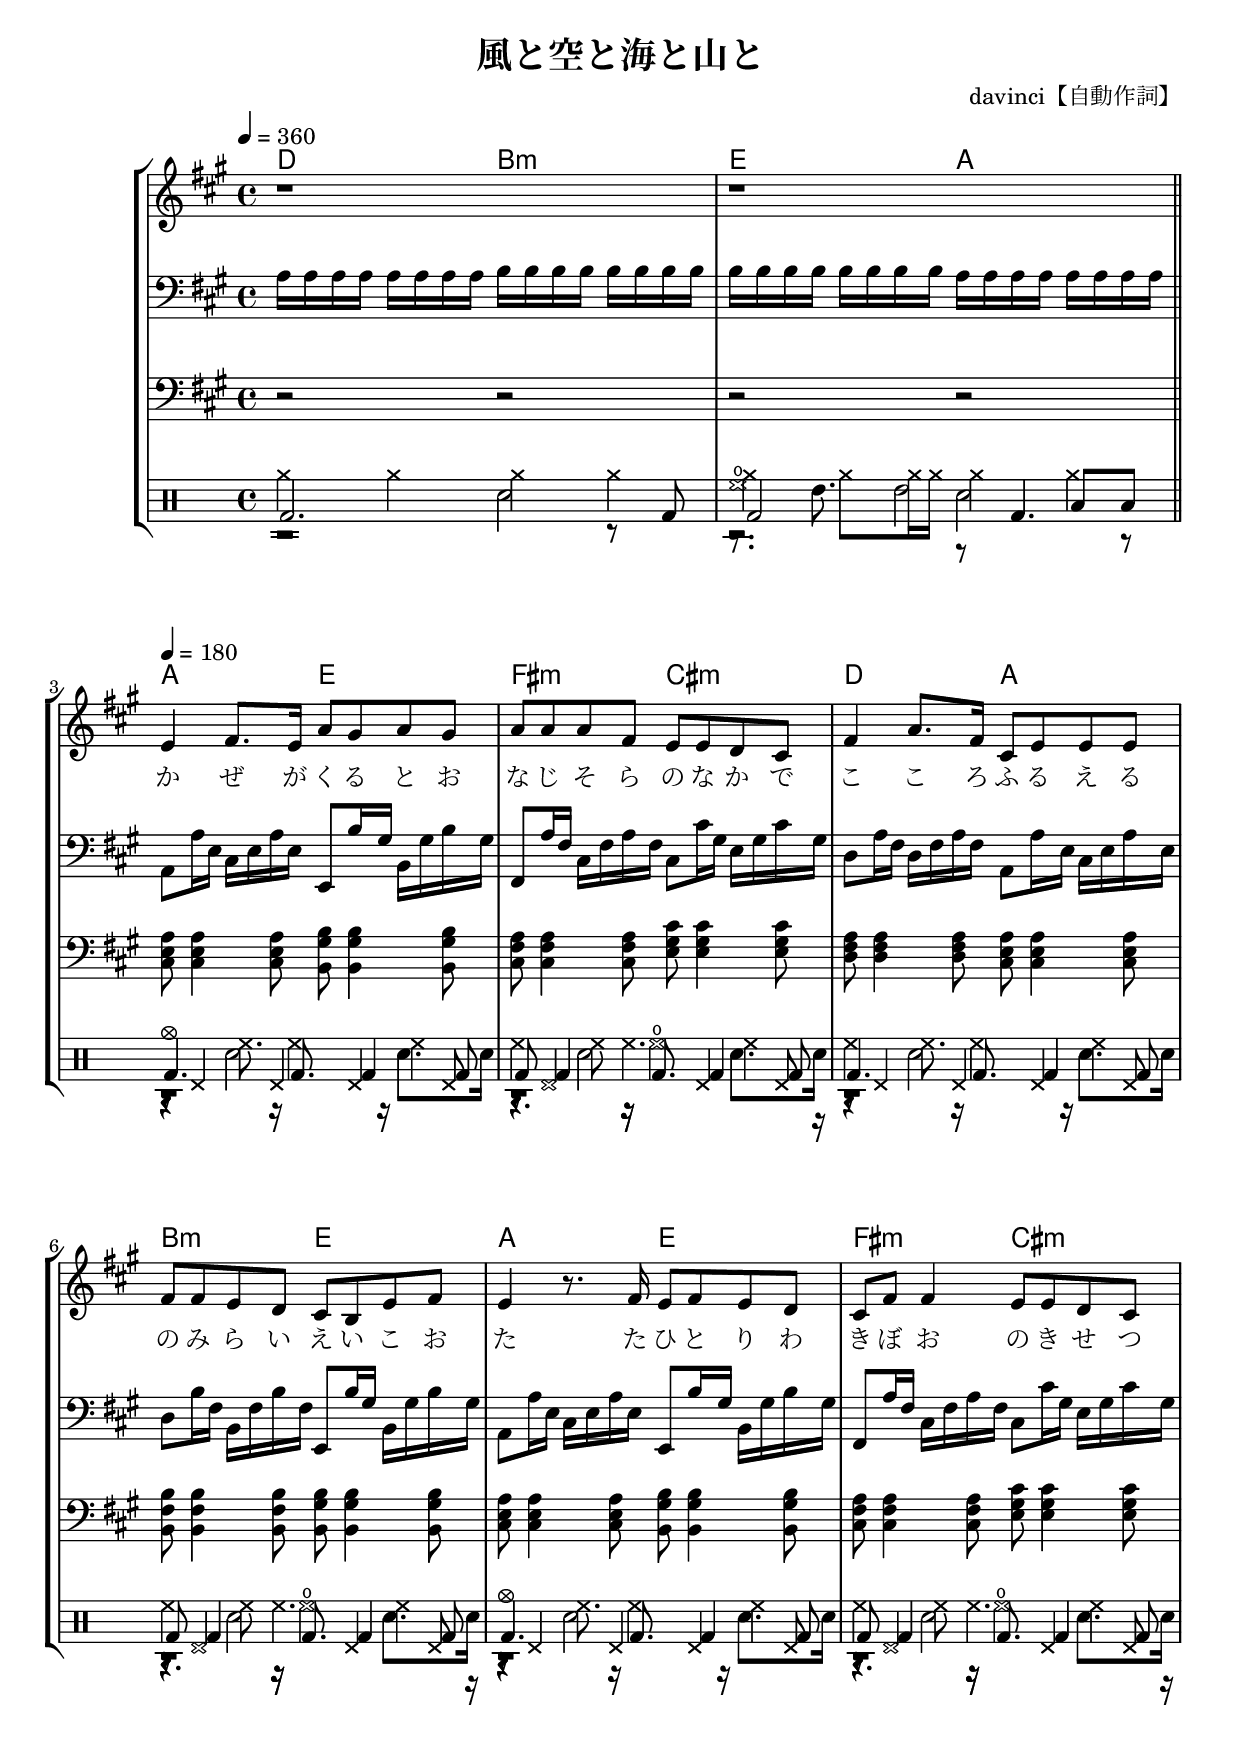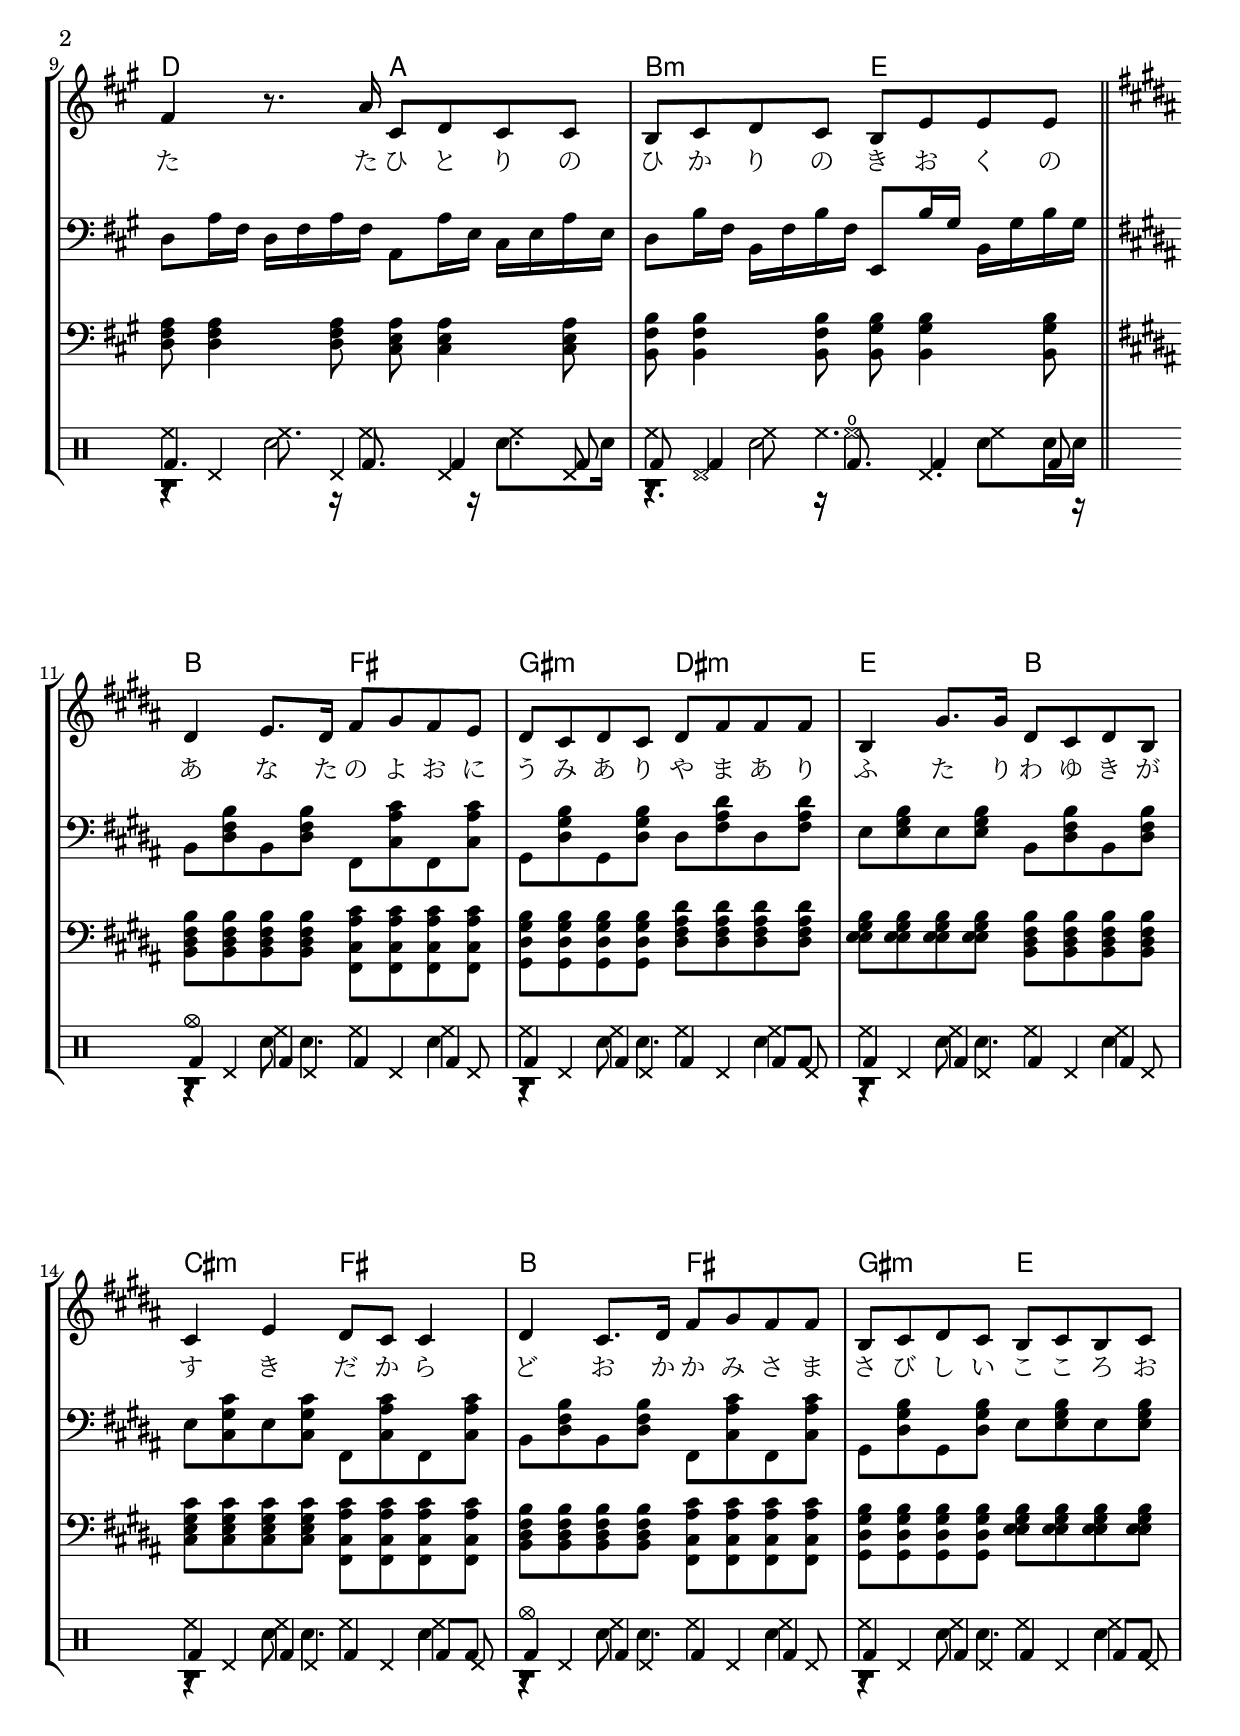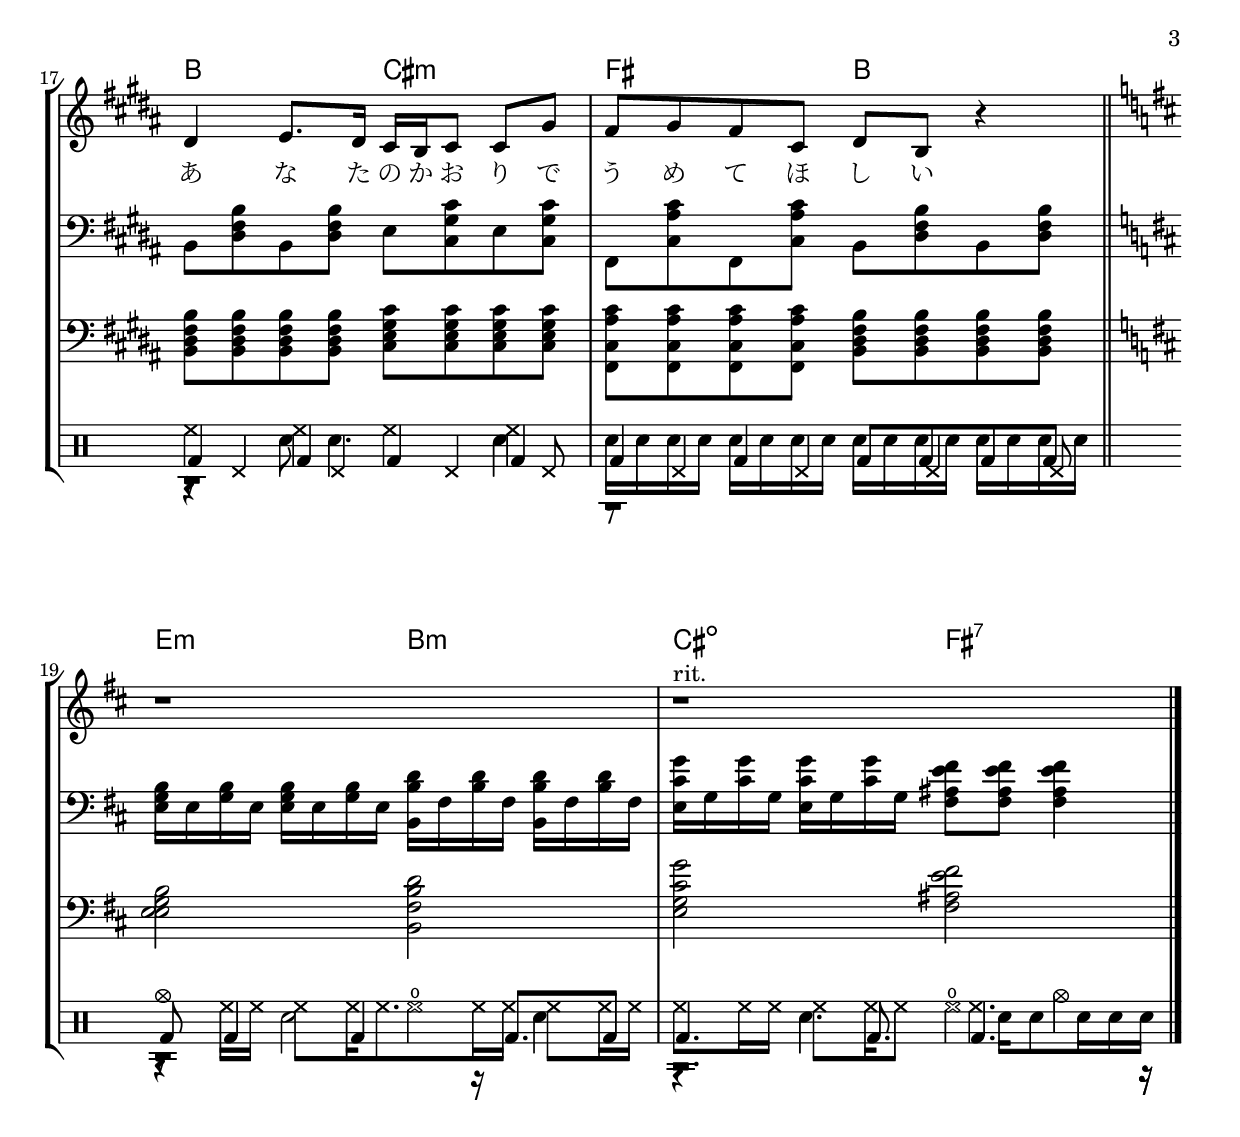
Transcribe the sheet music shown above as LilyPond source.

\version "2.12.1"

\header {
	title = \markup {風と空と海と山と}
	composer = \markup \center-column {davinci【自動作詞】}
}

harmony = \chordmode {
	d2 b:m e a 

	a e fis:m cis:m d a b:m e a e fis:m cis:m d a b:m e 

	b fis gis:m dis:m e b cis:m fis b fis gis:m e b cis:m fis b 

	e:m b:m cis:dim fis:7 
}

melody = {
	\key a \major
	\tempo 4 = 360
	r1 | r1   
	\set Staff.midiInstrument = #"fss0.35"
		\tempo 4 = 180
 e'4  fis'8.  e'16  a'8  gis'8  a'8  gis'8 
	a'8  a'8  a'8  fis'8  e'8  e'8  d'8  cis'8 
	fis'4  a'8.  fis'16  cis'8  e'8  e'8  e'8 
	fis'8  fis'8  e'8  d'8  cis'8  b8  e'8  fis'8 
	e'4  r8.  fis'16  e'8  fis'8  e'8  d'8 
	cis'8  fis'8  fis'4  e'8  e'8  d'8  cis'8 
	fis'4  r8.  a'16  cis'8  d'8  cis'8  cis'8 
	b8  cis'8  d'8  cis'8  b8  e'8  e'8  e'8
	\set Staff.midiInstrument = #"fss0.35"
		\key b \major
 dis'4  e'8.  dis'16  fis'8  gis'8  fis'8  e'8 
	dis'8  cis'8  dis'8  cis'8  dis'8  fis'8  fis'8  fis'8 
	b4  gis'8.  gis'16  dis'8  cis'8  dis'8  b8 
	cis'4  e'4  dis'8  cis'8  cis'4 
	dis'4  cis'8.  dis'16  fis'8  gis'8  fis'8  fis'8 
	b8  cis'8  dis'8  cis'8  b8  cis'8  b8  cis'8 
	dis'4  e'8.  dis'16  cis'16  b16  cis'8  cis'8  gis'8 
	fis'8  gis'8  fis'8  cis'8  dis'8  b8  	r4 	\key d \major
	r1 | r1^"rit." \bar "|."
}

words = \lyricmode {
	
	か  ぜ  が  く  る  と  お  な  じ  そ  ら  の  な  か  で  こ  こ  ろ  ふ  る  え  る  の  み  ら  い  え  い  こ  お  た  た  ひ  と  り  わ  き  ぼ  お  の  き  せ  つ  た  た  ひ  と  り  の  ひ  か  り  の  き  お  く  の  
	あ  な  た  の  よ  お  に  う  み  あ  り  や  ま  あ  り  ふ  た  り  わ  ゆ  き  が  す  き  だ  か  ら  ど  お  か  か  み  さ  ま  さ  び  し  い  こ  こ  ろ  お  あ  な  た  の  か  お  り  で  う  め  て  ほ  し  い  
	
}

tempochange = {
	\tempo 4 = 360
	r1 | r1 \bar "||"
	\tempo 4 = 180
	r1 | r1 | r1 | r1 | r1 | r1 | r1 | r1 \bar "||"
	\tempo 4 = 180
	r1 | r1 | r1 | r1 | r1 | r1 | r1 | r1 \bar "||"
	\tempo 4 = 180
	r1 | \tempo 4 = 135 r2 \tempo 4 = 120 r2 \bar "|."
}

mainacc = {
	\clef bass
	\set Staff.midiInstrument = #"Vibraphone"
	\key a \major
	\tempo 4 = 360
	a16 a16 a16 a16 a16 a16 a16 a16
	b16 b16 b16 b16 b16 b16 b16 b16
	b16 b16 b16 b16 b16 b16 b16 b16
	a16 a16 a16 a16 a16 a16 a16 a16
	\bar "||"

	\set Staff.midiInstrument = #"Bright Acoustic"
	\tempo 4 = 180
	a,8 a16 e16   cis16 e16 a16 e16
	e,8 b16 gis16   b,16 gis16 b16 gis16
	fis,8 a16 fis16   cis16 fis16 a16 fis16
	cis8 cis'16 gis16   e16 gis16 cis'16 gis16
	d8 a16 fis16   d16 fis16 a16 fis16
	a,8 a16 e16   cis16 e16 a16 e16
	d8 b16 fis16   b,16 fis16 b16 fis16
	e,8 b16 gis16   b,16 gis16 b16 gis16
	a,8 a16 e16   cis16 e16 a16 e16
	e,8 b16 gis16   b,16 gis16 b16 gis16
	fis,8 a16 fis16   cis16 fis16 a16 fis16
	cis8 cis'16 gis16   e16 gis16 cis'16 gis16
	d8 a16 fis16   d16 fis16 a16 fis16
	a,8 a16 e16   cis16 e16 a16 e16
	d8 b16 fis16   b,16 fis16 b16 fis16
	e,8 b16 gis16   b,16 gis16 b16 gis16
	\bar "||"

	\set Staff.midiInstrument = #"Bright Acoustic"
	\key b \major
	b,8 <dis fis b> b, <dis fis b>
	fis,8 <cis ais cis'> fis, <cis ais cis'>
	gis,8 <dis gis b> gis, <dis gis b>
	dis8 <fis ais dis'> dis <fis ais dis'>
	e8 <e gis b> e <e gis b>
	b,8 <dis fis b> b, <dis fis b>
	e8 <cis gis cis'> e <cis gis cis'>
	fis,8 <cis ais cis'> fis, <cis ais cis'>
	b,8 <dis fis b> b, <dis fis b>
	fis,8 <cis ais cis'> fis, <cis ais cis'>
	gis,8 <dis gis b> gis, <dis gis b>
	e8 <e gis b> e <e gis b>
	b,8 <dis fis b> b, <dis fis b>
	e8 <cis gis cis'> e <cis gis cis'>
	fis,8 <cis ais cis'> fis, <cis ais cis'>
	b,8 <dis fis b> b, <dis fis b>
	\bar "||"

	\set Staff.midiInstrument = #"Bright Acoustic"
	\key d \major
	<e g b>16 e16 <g b>16 e16   <e g b>16 e16 <g b>16 e16
	<b, b d'>16 fis16 <b d'>16 fis16   <b, b d'>16 fis16 <b d'>16 fis16
	<e cis' g'>16 g16 <cis' g'>16 g16   <e cis' g'>16 g16 <cis' g'>16 g16
	<fis ais e' fis'>8 <fis ais e' fis'>8 <fis ais e' fis'>4
	\bar "|."
}

subacc = {
	\clef bass
	\set Staff.midiInstrument = #"Acoustic grand"
	\key a \major
	\tempo 4 = 360
	r2
	r2
	r2
	r2
	\bar "||"

	\set Staff.midiInstrument = #"Electric Piano 1"
	\tempo 4 = 180
	<cis e a>8 <cis e a>4 <cis e a>8
	<b, gis b>8 <b, gis b>4 <b, gis b>8
	<cis fis a>8 <cis fis a>4 <cis fis a>8
	<e gis cis'>8 <e gis cis'>4 <e gis cis'>8
	<d fis a>8 <d fis a>4 <d fis a>8
	<cis e a>8 <cis e a>4 <cis e a>8
	<b, fis b>8 <b, fis b>4 <b, fis b>8
	<b, gis b>8 <b, gis b>4 <b, gis b>8
	<cis e a>8 <cis e a>4 <cis e a>8
	<b, gis b>8 <b, gis b>4 <b, gis b>8
	<cis fis a>8 <cis fis a>4 <cis fis a>8
	<e gis cis'>8 <e gis cis'>4 <e gis cis'>8
	<d fis a>8 <d fis a>4 <d fis a>8
	<cis e a>8 <cis e a>4 <cis e a>8
	<b, fis b>8 <b, fis b>4 <b, fis b>8
	<b, gis b>8 <b, gis b>4 <b, gis b>8
	\bar "||"

	\set Staff.midiInstrument = #"Electric Piano 1"
	\key b \major
	<b, dis fis b>8 <b, dis fis b>8 <b, dis fis b>8 <b, dis fis b>8
	<fis, cis ais cis'>8 <fis, cis ais cis'>8 <fis, cis ais cis'>8 <fis, cis ais cis'>8
	<gis, dis gis b>8 <gis, dis gis b>8 <gis, dis gis b>8 <gis, dis gis b>8
	<dis fis ais dis'>8 <dis fis ais dis'>8 <dis fis ais dis'>8 <dis fis ais dis'>8
	<e e gis b>8 <e e gis b>8 <e e gis b>8 <e e gis b>8
	<b, dis fis b>8 <b, dis fis b>8 <b, dis fis b>8 <b, dis fis b>8
	<e cis gis cis'>8 <e cis gis cis'>8 <e cis gis cis'>8 <e cis gis cis'>8
	<fis, cis ais cis'>8 <fis, cis ais cis'>8 <fis, cis ais cis'>8 <fis, cis ais cis'>8
	<b, dis fis b>8 <b, dis fis b>8 <b, dis fis b>8 <b, dis fis b>8
	<fis, cis ais cis'>8 <fis, cis ais cis'>8 <fis, cis ais cis'>8 <fis, cis ais cis'>8
	<gis, dis gis b>8 <gis, dis gis b>8 <gis, dis gis b>8 <gis, dis gis b>8
	<e e gis b>8 <e e gis b>8 <e e gis b>8 <e e gis b>8
	<b, dis fis b>8 <b, dis fis b>8 <b, dis fis b>8 <b, dis fis b>8
	<e cis gis cis'>8 <e cis gis cis'>8 <e cis gis cis'>8 <e cis gis cis'>8
	<fis, cis ais cis'>8 <fis, cis ais cis'>8 <fis, cis ais cis'>8 <fis, cis ais cis'>8
	<b, dis fis b>8 <b, dis fis b>8 <b, dis fis b>8 <b, dis fis b>8
	\bar "||"

	\set Staff.midiInstrument = #"String Ensemble 1"
	\key d \major
	<e e g b>2
	<b, fis b d'>2
	<e g cis' g'>2
	<fis ais e' fis'>2
	\bar "|."
}

percA = {
	\drummode {
	cymr4 cymr4 cymr4 cymr4  |cymr4 cymr8 cymr16 cymr16 cymr4 cymr4  \bar "||"
	r4 hh8. hh4 r16 hh4  |hh4 hh8 hh4. hh4  |hh4 hh8. hh4 r16 hh4  |hh4 hh8 hh4. hh4  |r4 hh8. hh4 r16 hh4  |hh4 hh8 hh4. hh4  |hh4 hh8. hh4 r16 hh4  |hh4 hh8 hh4. hh4  \bar "||"
	r4 hh4 hh4 hh4  |hh4 hh4 hh4 hh4  |hh4 hh4 hh4 hh4  |hh4 hh4 hh4 hh4  |r4 hh4 hh4 hh4  |hh4 hh4 hh4 hh4  |hh4 hh4 hh4 hh4  |r1  \bar "||"
	r2 hho2  |r2 hho2  \bar "|."
	}
}

percB = {
	\drummode {
	r2 sn2  |r2 sn2  \bar "||"
	r8 hhp4 hhp4 hhp4 hhp8  |r8 hhp2 hhp4 hhp8  |r8 hhp4 hhp4 hhp4 hhp8  |r8 hhp2 hhp4 hhp8  |r8 hhp4 hhp4 hhp4 hhp8  |r8 hhp2 hhp4 hhp8  |r8 hhp4 hhp4 hhp4 hhp8  |r8 hhp2 hhp4.  \bar "||"
	r4 sn8 sn4. sn4  |r4 sn8 sn4. sn4  |r4 sn8 sn4. sn4  |r4 sn8 sn4. sn4  |r4 sn8 sn4. sn4  |r4 sn8 sn4. sn4  |r4 sn8 sn4. sn4  |sn16 sn16 sn16 sn16 sn16 sn16 sn16 sn16 sn16 sn16 sn16 sn16 sn16 sn16 sn16 sn16  \bar "||"
	r8 hh16 hh16 hh8 hh16 hh8. hh16 hh16 hh8 hh16 hh16  |hh8 hh16 hh16 hh8 hh16 hh8 hh4. r16  \bar "|."
	}
}

percC = {
	\drummode {
	bd2. r8 bd8  |bd2 r8 bd4.  \bar "||"
	r4 sn2 sn8. sn16  |r4 sn2 sn8. sn16  |r4 sn2 sn8. sn16  |r4 sn2 sn8. sn16  |r4 sn2 sn8. sn16  |r4 sn2 sn8. sn16  |r4 sn2 sn8. sn16  |r4 sn2 sn8 sn16 sn16  \bar "||"
	bd4 bd4 bd4 bd4  |bd4 bd4 bd4 bd8 bd8  |bd4 bd4 bd4 bd4  |bd4 bd4 bd4 bd8 bd8  |bd4 bd4 bd4 bd4  |bd4 bd4 bd4 bd8 bd8  |bd4 bd4 bd4 bd4  |bd4 bd4 bd8 bd8 bd8 bd8  \bar "||"
	r4 sn2 sn4  |r4 sn4. sn16 sn8 sn16 sn16 sn16  \bar "|."
	}
}

percD = {
	\drummode {
	r1 |r8. tommh8. tommh2 r8  \bar "||"
	bd4. r16 bd8. bd4 bd8  |bd8 bd4 r16 bd8. bd4 bd8  |bd4. r16 bd8. bd4 bd8  |bd8 bd4 r16 bd8. bd4 bd8  |bd4. r16 bd8. bd4 bd8  |bd8 bd4 r16 bd8. bd4 bd8  |bd4. r16 bd8. bd4 bd8  |bd8 bd4 r16 bd8. bd4 bd8  \bar "||"
	r8 hhp4 hhp4 hhp4 hhp8  |r8 hhp4 hhp4 hhp4 hhp8  |r8 hhp4 hhp4 hhp4 hhp8  |r8 hhp4 hhp4 hhp4 hhp8  |r8 hhp4 hhp4 hhp4 hhp8  |r8 hhp4 hhp4 hhp4 hhp8  |r8 hhp4 hhp4 hhp4 hhp8  |r8 hhp4 hhp4 hhp4 hhp8  \bar "||"
	bd8 bd4 bd4 r16 bd8. bd8  |bd4. bd8. bd4. r16  \bar "|."
	}
}

percE = {
	\drummode {
	r1 |r2. toml8 toml8  \bar "||"
	r1  |r4. r16 hho2 r16  |r1  |r4. r16 hho2 r16  |r1  |r4. r16 hho2 r16  |r1  |r4. r16 hho2 r16  \bar "||"
	cymc1  |r1 |r1 |r1 |cymc1  |r1 |r1 |r1 \bar "||"
	cymc1  |r2. cymc4  \bar "|."
	}
}

percF = {
	\drummode {
	r1 |hho1  \bar "||"
	cymc1  |r1 |r1 |r1 |cymc1  |r1 |r1 |r1 \bar "||"
	r1 | r1 | r1 | r1 | r1 | r1 | r1 | r1 \bar "||"
	r1 | r1 \bar "|."
	}
}

\score {
	<<
		\new StaffGroup <<
			\new ChordNames {\harmony}
			\new Voice = "melody" {\melody}
			\new Lyrics \lyricsto "melody" \words
			\new Staff = "mainacc" {\mainacc}
			\new Staff = "subacc" {\subacc}
			\new DrumStaff <<
				\new DrumVoice {\percA}
				\new DrumVoice {\percB}
				\new DrumVoice {\percC}
				\new DrumVoice {\percD}
				\new DrumVoice {\percE}
				\new DrumVoice {\percF}
			>>
		>>
	>>
	\layout { }
}
